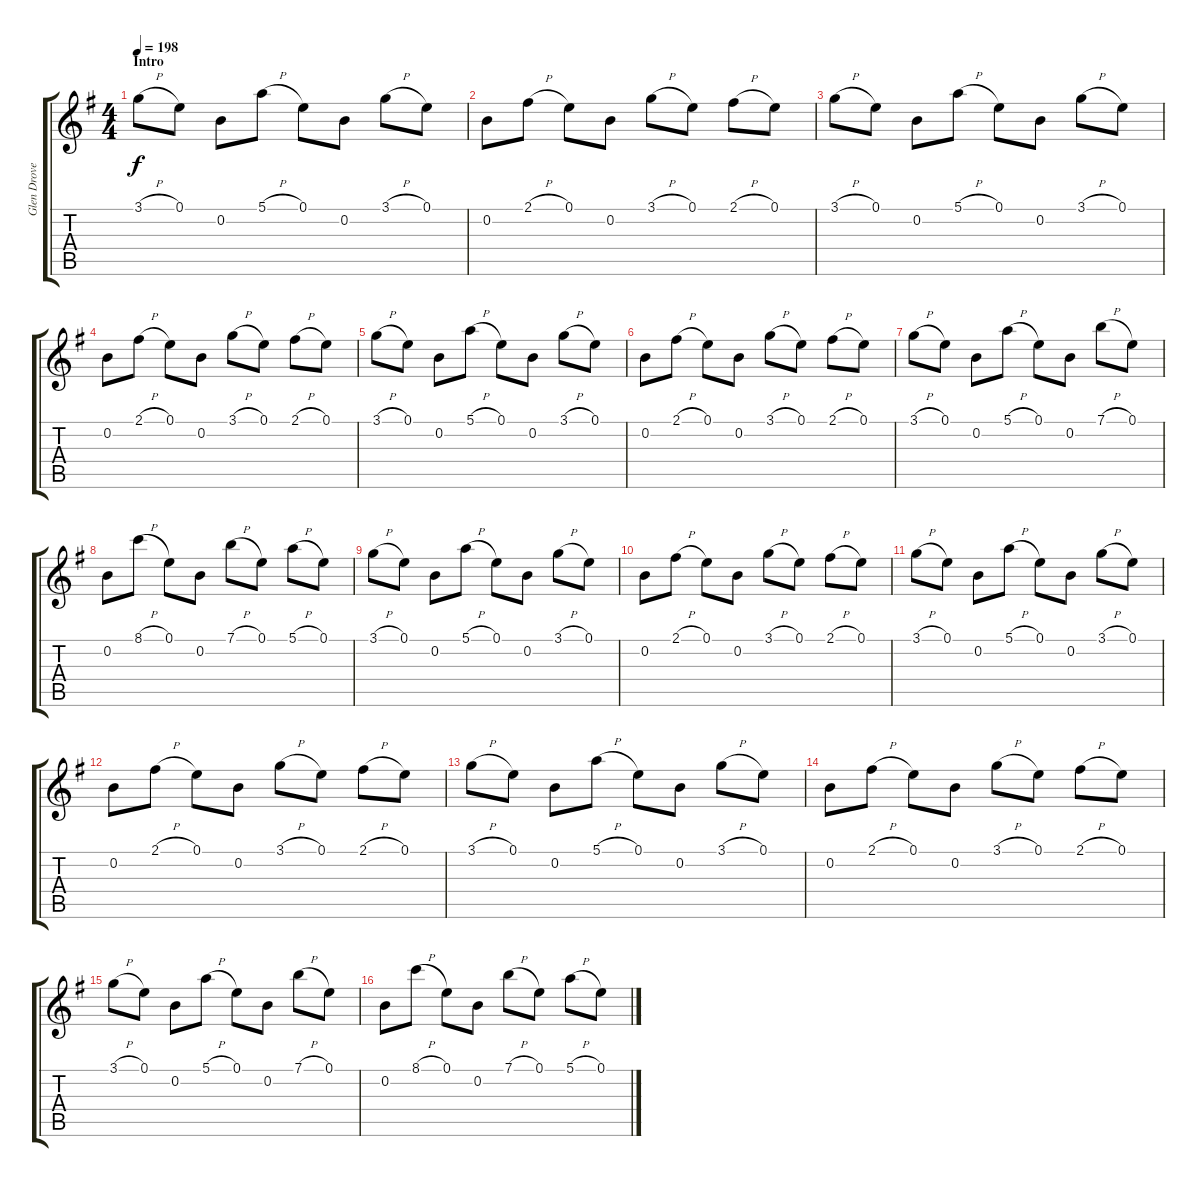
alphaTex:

\track ("Glen Drover" "Glen Drove") {instrument overdrivenguitar}
\staff {score tabs}
\tuning (E4 B3 G3 D3 A2 E2) {hide}
\ts (4 4)
\section ("" "Intro")
\tempo 198
\clef g2
\ks g
3.1{h}.8{dy f instrument overdrivenguitar} 0.1.8 0.2.8 5.1{h}.8 0.1.8 0.2.8 3.1{h}.8 0.1.8 |
0.2.8 2.1{h}.8 0.1.8 0.2.8 3.1{h}.8 0.1.8 2.1{h}.8 0.1.8 |
3.1{h}.8 0.1.8 0.2.8 5.1{h}.8 0.1.8 0.2.8 3.1{h}.8 0.1.8 |
0.2.8 2.1{h}.8 0.1.8 0.2.8 3.1{h}.8 0.1.8 2.1{h}.8 0.1.8 |
3.1{h}.8 0.1.8 0.2.8 5.1{h}.8 0.1.8 0.2.8 3.1{h}.8 0.1.8 |
0.2.8 2.1{h}.8 0.1.8 0.2.8 3.1{h}.8 0.1.8 2.1{h}.8 0.1.8 |
3.1{h}.8 0.1.8 0.2.8 5.1{h}.8 0.1.8 0.2.8 7.1{h}.8 0.1.8 |
0.2.8 8.1{h}.8 0.1.8 0.2.8 7.1{h}.8 0.1.8 5.1{h}.8 0.1.8 |
3.1{h}.8 0.1.8 0.2.8 5.1{h}.8 0.1.8 0.2.8 3.1{h}.8 0.1.8 |
0.2.8 2.1{h}.8 0.1.8 0.2.8 3.1{h}.8 0.1.8 2.1{h}.8 0.1.8 |
3.1{h}.8 0.1.8 0.2.8 5.1{h}.8 0.1.8 0.2.8 3.1{h}.8 0.1.8 |
0.2.8 2.1{h}.8 0.1.8 0.2.8 3.1{h}.8 0.1.8 2.1{h}.8 0.1.8 |
3.1{h}.8 0.1.8 0.2.8 5.1{h}.8 0.1.8 0.2.8 3.1{h}.8 0.1.8 |
0.2.8 2.1{h}.8 0.1.8 0.2.8 3.1{h}.8 0.1.8 2.1{h}.8 0.1.8 |
3.1{h}.8 0.1.8 0.2.8 5.1{h}.8 0.1.8 0.2.8 7.1{h}.8 0.1.8 |
0.2.8 8.1{h}.8 0.1.8 0.2.8 7.1{h}.8 0.1.8 5.1{h}.8 0.1.8
